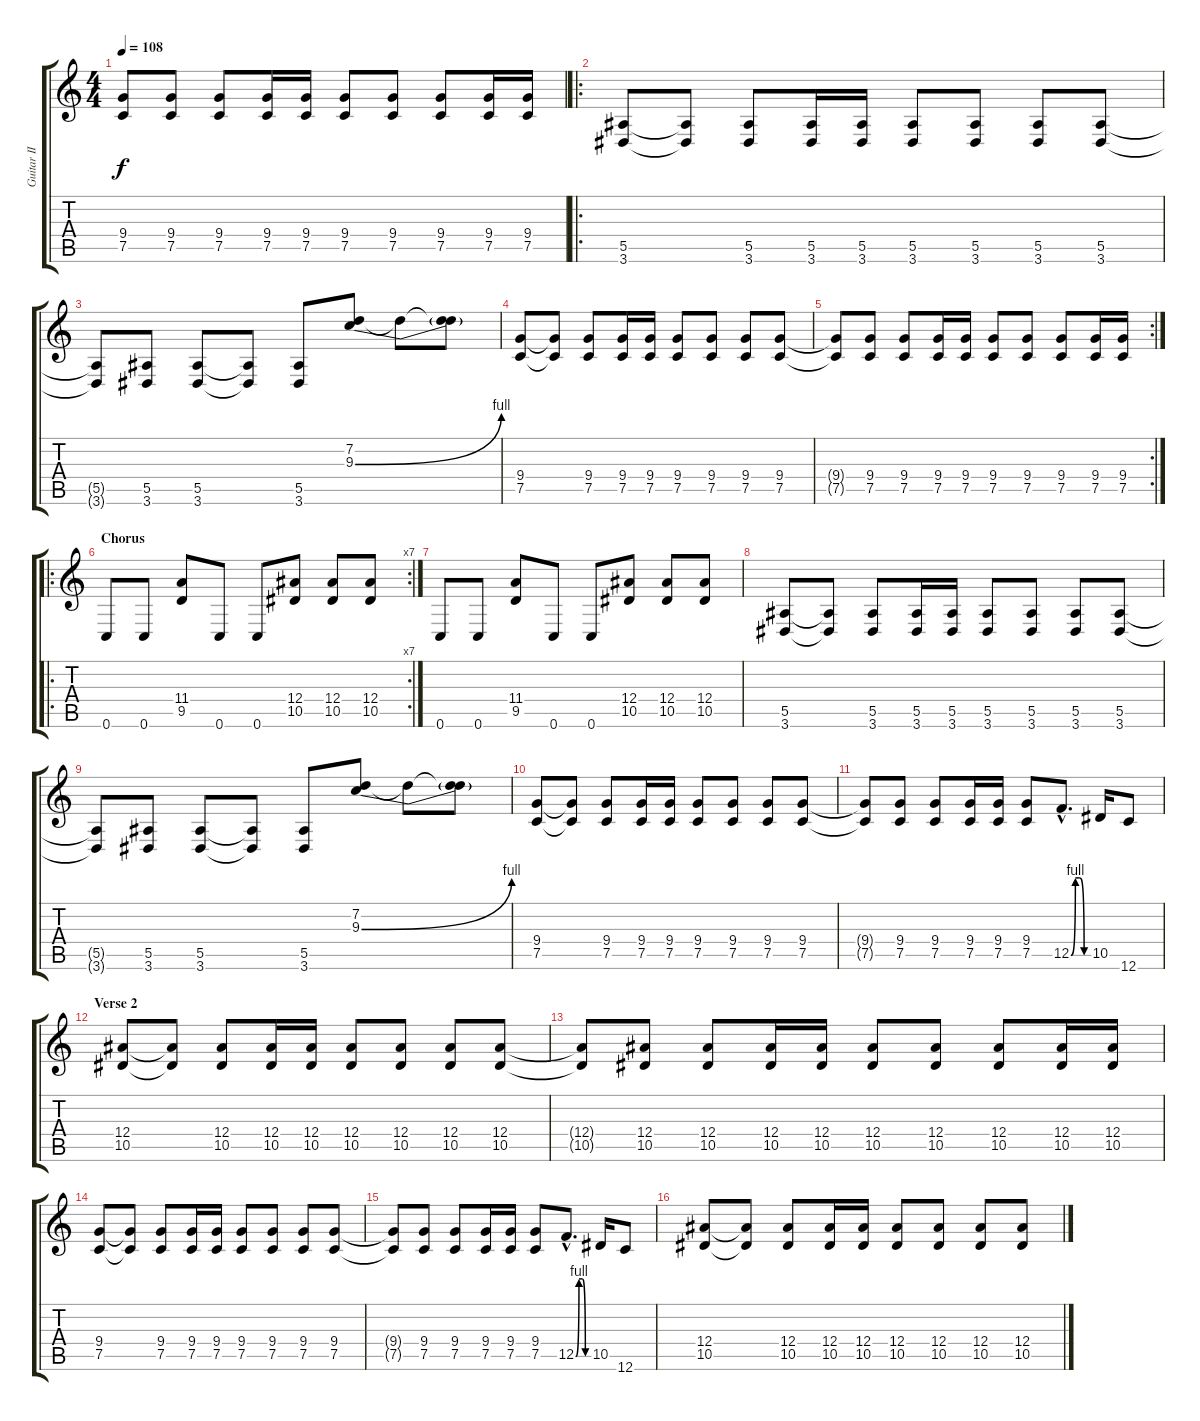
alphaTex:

\track ("Guitar II" "Guitar II") {instrument overdrivenguitar}
\staff {score tabs}
\tuning (C4 G3 Eb3 Bb2 F2 C2) {hide}
\ts (4 4)
\tempo 108
\clef g2
\ks c
(9.4{t} 7.5{t}).8{dy f} (9.4 7.5).8 (9.4 7.5).8 (9.4 7.5).16 (9.4 7.5).16 (9.4 7.5).8 (9.4 7.5).8 (9.4 7.5).8 (9.4 7.5).16 (9.4 7.5).16 |
\ro
(5.5 3.6).8 (5.5{t} 3.6{t}).8 (5.5 3.6).8 (5.5 3.6).16 (5.5 3.6).16 (5.5 3.6).8 (5.5 3.6).8 (5.5 3.6).8 (5.5 3.6).8 |
(5.5{t} 3.6{t}).8 (5.5 3.6).8 (5.5 3.6).8 (5.5{t} 3.6{t}).8 (5.5 3.6).8 (7.2 9.3{be (bend 0 0 60 4)}).8 7.2{t}.8 (7.2{t} 9.3{t}).8 |
(9.4 7.5).8 (9.4{t} 7.5{t}).8 (9.4 7.5).8 (9.4 7.5).16 (9.4 7.5).16 (9.4 7.5).8 (9.4 7.5).8 (9.4 7.5).8 (9.4 7.5).8 |
\rc 2
(9.4{t} 7.5{t}).8 (9.4 7.5).8 (9.4 7.5).8 (9.4 7.5).16 (9.4 7.5).16 (9.4 7.5).8 (9.4 7.5).8 (9.4 7.5).8 (9.4 7.5).16 (9.4 7.5).16 |
\ro
\rc 7
\section ("" "Chorus")
0.6.8 0.6.8 (11.4 9.5).8 0.6.8 0.6.8 (12.4 10.5).8 (12.4 10.5).8 (12.4 10.5).8 |
0.6.8 0.6.8 (11.4 9.5).8 0.6.8 0.6.8 (12.4 10.5).8 (12.4 10.5).8 (12.4 10.5).8 |
(5.5 3.6).8 (5.5{t} 3.6{t}).8 (5.5 3.6).8 (5.5 3.6).16 (5.5 3.6).16 (5.5 3.6).8 (5.5 3.6).8 (5.5 3.6).8 (5.5 3.6).8 |
(5.5{t} 3.6{t}).8 (5.5 3.6).8 (5.5 3.6).8 (5.5{t} 3.6{t}).8 (5.5 3.6).8 (7.2 9.3{be (bend 0 0 60 4)}).8 7.2{t}.8 (7.2{t} 9.3{t}).8 |
(9.4 7.5).8 (9.4{t} 7.5{t}).8 (9.4 7.5).8 (9.4 7.5).16 (9.4 7.5).16 (9.4 7.5).8 (9.4 7.5).8 (9.4 7.5).8 (9.4 7.5).8 |
(9.4{t} 7.5{t}).8 (9.4 7.5).8 (9.4 7.5).8 (9.4 7.5).16 (9.4 7.5).16 (9.4 7.5).8 12.5{be (custom 0 0 15 4 30 4 45 0 60 0) hac}.8{d} 10.5.16 12.6.8 |
\section ("" "Verse 2")
(12.4 10.5).8 (12.4{t} 10.5{t}).8 (12.4 10.5).8 (12.4 10.5).16 (12.4 10.5).16 (12.4 10.5).8 (12.4 10.5).8 (12.4 10.5).8 (12.4 10.5).8 |
(12.4{t} 10.5{t}).8 (12.4 10.5).8 (12.4 10.5).8 (12.4 10.5).16 (12.4 10.5).16 (12.4 10.5).8 (12.4 10.5).8 (12.4 10.5).8 (12.4 10.5).16 (12.4 10.5).16 |
(9.4 7.5).8 (9.4{t} 7.5{t}).8 (9.4 7.5).8 (9.4 7.5).16 (9.4 7.5).16 (9.4 7.5).8 (9.4 7.5).8 (9.4 7.5).8 (9.4 7.5).8 |
(9.4{t} 7.5{t}).8 (9.4 7.5).8 (9.4 7.5).8 (9.4 7.5).16 (9.4 7.5).16 (9.4 7.5).8 12.5{be (custom 0 0 15 4 30 4 45 0 60 0) hac}.8{d} 10.5.16 12.6.8 |
(12.4 10.5).8 (12.4{t} 10.5{t}).8 (12.4 10.5).8 (12.4 10.5).16 (12.4 10.5).16 (12.4 10.5).8 (12.4 10.5).8 (12.4 10.5).8 (12.4 10.5).8
